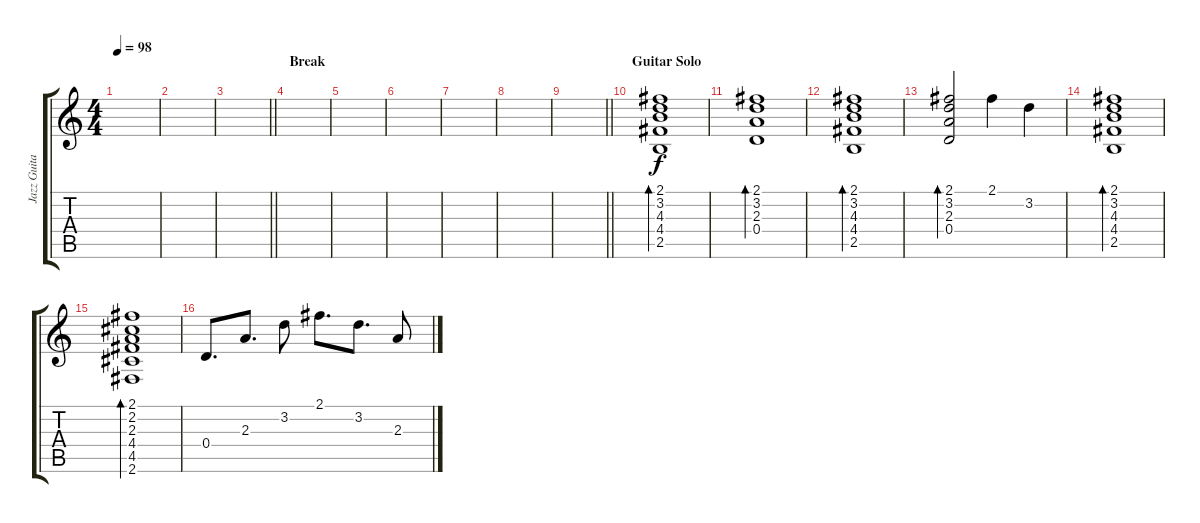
\track ("Jazz Guitar" "Jazz Guita") {instrument electricguitarjazz}
\staff {score tabs}
\tuning (E4 B3 G3 D3 A2 E2) {hide}
\ts (4 4)
\tempo 98
\clef g2
\ks c
|
|
\barLineRight lightlight
|
\section ("" "Break")
|
|
|
|
|
\barLineRight lightlight
|
\section ("" "Guitar Solo")
(2.1 3.2 4.3 4.4 2.5).1{bd 240 volume 4} |
(2.1 3.2 2.3 0.4).1{bd 60} |
(2.1 3.2 4.3 4.4 2.5).1{bd 240} |
(2.1 3.2 2.3 0.4).2{bd 60} 2.1.4 3.2.4 |
(2.1 3.2 4.3 4.4 2.5).1{bd 240} |
(2.1 2.2 2.3 4.4 4.5 2.6).1{bd 60} |
0.4.8{d} 2.3.8{d} 3.2.8 2.1.8{d} 3.2.8{d} 2.3.8
